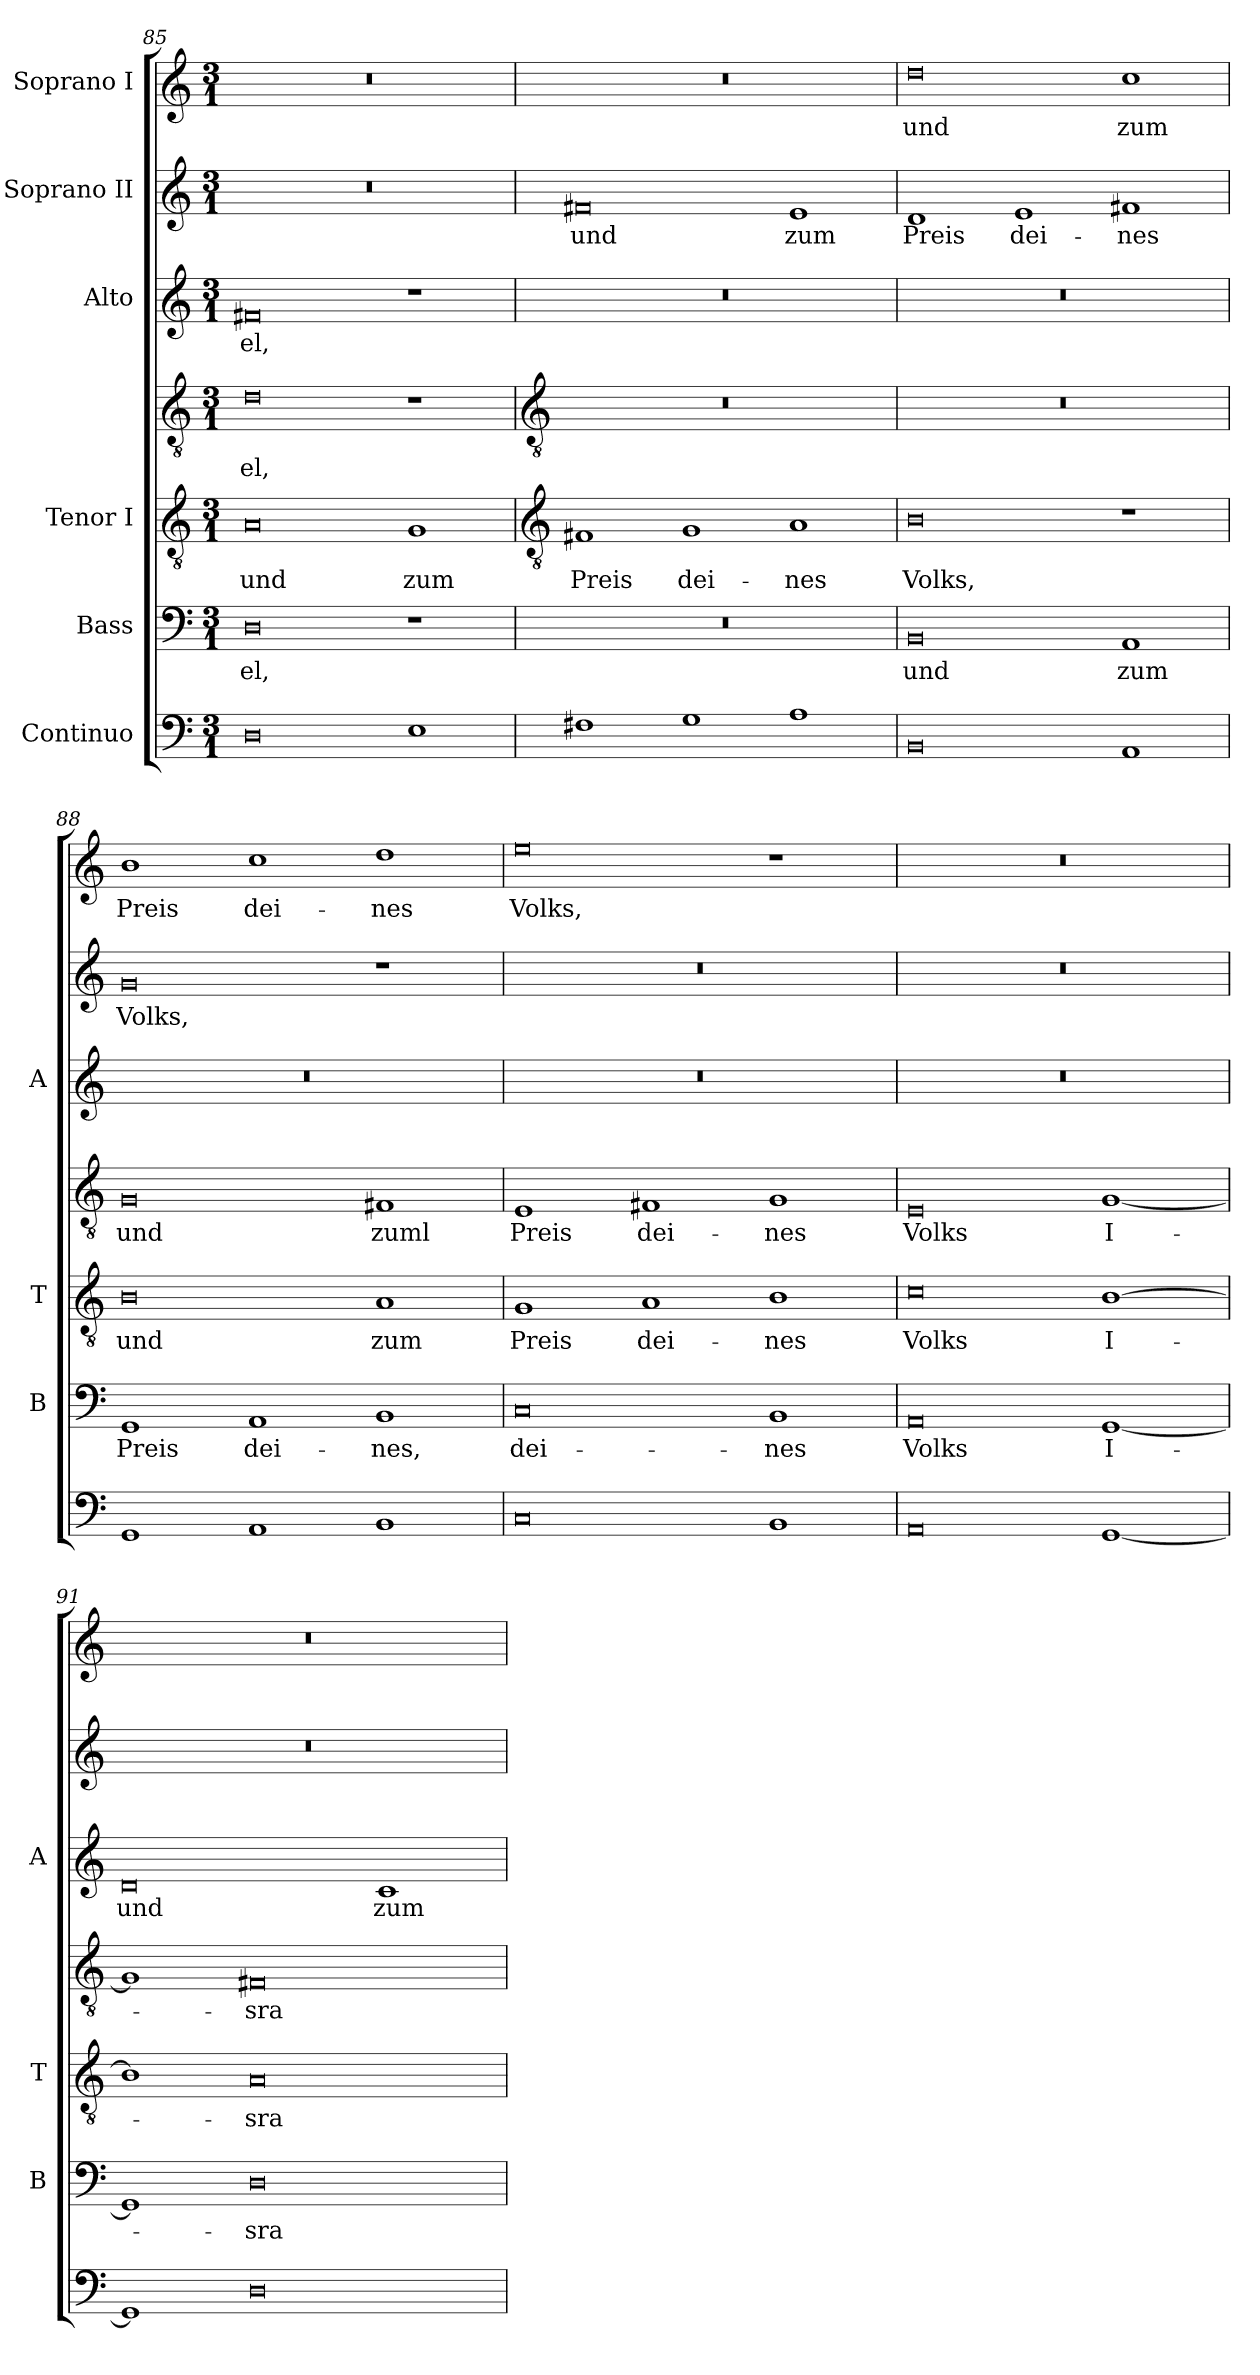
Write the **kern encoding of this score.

**kern	**kern	**text	**kern	**text	**kern	**text	**kern	**text	**kern	**text	**kern	**text
*part6	*part5	*part5	*part4	*part4	*part4	*part4	*part3	*part3	*part2	*part2	*part1	*part1
*staff7	*staff6	*staff6	*staff5	*staff5	*staff4	*staff4	*staff3	*staff3	*staff2	*staff2	*staff1	*staff1
*I"Continuo	*I"Bass	*	*I"Tenor I	*	*	*	*I"Alto	*	*I"Soprano II	*	*I"Soprano I	*
*	*I'B	*	*I'T	*	*	*	*I'A	*	*	*	*	*
*clefF4	*clefF4	*	*clefGv2	*	*clefGv2	*	*clefG2	*	*clefG2	*	*clefG2	*
*k[]	*k[]	*	*k[]	*	*k[]	*	*k[]	*	*k[]	*	*k[]	*
*C:	*C:	*	*C:	*	*C:	*	*C:	*	*C:	*	*C:	*
*M3/1	*M3/1	*	*M3/1	*	*M3/1	*	*M3/1	*	*M3/1	*	*M3/1	*
=85	=85	=85	=85	=85	=85	=85	=85	=85	=85	=85	=85	=85
!	!	!LO:LY:b	!	!LO:LY:b	!	!LO:LY:b	!	!LO:LY:b	!LO:N:vis=0	!	!LO:N:vis=0	!
0D	0D	-el,	0A	und	0d	-el,	0f#X	-el,	0.r	.	0.r	.
!	!	!	!	!LO:LY:b	!	!	!	!	!	!	!	!
1E	1r	.	1G	zum	1r	.	1r	.	.	.	.	.
!!LO:LB:g=z
=86	=86	=86	=86	=86	=86	=86	=86	=86	=86	=86	=86	=86
*	*	*	*clefGv2	*	*clefGv2	*	*	*	*	*	*	*
!	!LO:N:vis=0	!	!	!LO:LY:b	!LO:N:vis=0	!	!LO:N:vis=0	!	!	!LO:LY:b	!LO:N:vis=0	!
1F#X	0.r	.	1F#X	Preis	0.r	.	0.r	.	0f#X	und	0.r	.
!	!	!	!	!LO:LY:b	!	!	!	!	!	!	!	!
1G	.	.	1G	dei-	.	.	.	.	.	.	.	.
!	!	!	!	!LO:LY:b	!	!	!	!	!	!LO:LY:b	!	!
1A	.	.	1A	-nes	.	.	.	.	1e	zum	.	.
=87	=87	=87	=87	=87	=87	=87	=87	=87	=87	=87	=87	=87
!	!	!LO:LY:b	!	!LO:LY:b	!LO:N:vis=0	!	!LO:N:vis=0	!	!	!LO:LY:b	!	!LO:LY:b
0BB	0BB	und	0B	Volks,	0.r	.	0.r	.	1d	Preis	0dd	und
!	!	!	!	!	!	!	!	!	!	!LO:LY:b	!	!
.	.	.	.	.	.	.	.	.	1e	dei-	.	.
!	!	!LO:LY:b	!	!	!	!	!	!	!	!LO:LY:b	!	!LO:LY:b
1AA	1AA	zum	1r	.	.	.	.	.	1f#X	-nes	1cc	zum
=88	=88	=88	=88	=88	=88	=88	=88	=88	=88	=88	=88	=88
!	!	!LO:LY:b	!	!LO:LY:b	!	!LO:LY:b	!LO:N:vis=0	!	!	!LO:LY:b	!	!LO:LY:b
1GG	1GG	Preis	0B	und	0G	und	0.r	.	0g	Volks,	1b	Preis
!	!	!LO:LY:b	!	!	!	!	!	!	!	!	!	!LO:LY:b
1AA	1AA	dei-	.	.	.	.	.	.	.	.	1cc	dei-
!	!	!LO:LY:b	!	!LO:LY:b	!	!LO:LY:b	!	!	!	!	!	!LO:LY:b
1BB	1BB	-nes,	1A	zum	1F#X	zuml	.	.	1r	.	1dd	-nes
=89	=89	=89	=89	=89	=89	=89	=89	=89	=89	=89	=89	=89
!	!	!LO:LY:b	!	!LO:LY:b	!	!LO:LY:b	!LO:N:vis=0	!	!LO:N:vis=0	!	!	!LO:LY:b
0C	0C	dei-	1G	Preis	1E	Preis	0.r	.	0.r	.	0ee	Volks,
!	!	!	!	!LO:LY:b	!	!LO:LY:b	!	!	!	!	!	!
.	.	.	1A	dei-	1F#X	dei-	.	.	.	.	.	.
!	!	!LO:LY:b	!	!LO:LY:b	!	!LO:LY:b	!	!	!	!	!	!
1BB	1BB	-nes	1B	-nes	1G	-nes	.	.	.	.	1r	.
=90	=90	=90	=90	=90	=90	=90	=90	=90	=90	=90	=90	=90
!	!	!LO:LY:b	!	!LO:LY:b	!	!LO:LY:b	!LO:N:vis=0	!	!LO:N:vis=0	!	!LO:N:vis=0	!
0AA	0AA	Volks	0c	Volks	0E	Volks	0.r	.	0.r	.	0.r	.
!	!	!LO:LY:b	!	!LO:LY:b	!	!LO:LY:b	!	!	!	!	!	!
[1GG	[1GG	I-	[1B	I-	[1G	I-	.	.	.	.	.	.
=91	=91	=91	=91	=91	=91	=91	=91	=91	=91	=91	=91	=91
!	!	!	!	!	!	!	!	!LO:LY:b	!LO:N:vis=0	!	!LO:N:vis=0	!
1GG]	1GG]	.	1B]	.	1G]	.	0d	und	0.r	.	0.r	.
!	!	!LO:LY:b	!	!LO:LY:b	!	!LO:LY:b	!	!	!	!	!	!
0D	0D	sra-	0A	-sra-	0F#X	sra-	.	.	.	.	.	.
!	!	!	!	!	!	!	!	!LO:LY:b	!	!	!	!
.	.	.	.	.	.	.	1c	zum	.	.	.	.
=	=	=	=	=	=	=	=	=	=	=	=	=
*-	*-	*-	*-	*-	*-	*-	*-	*-	*-	*-	*-	*-
